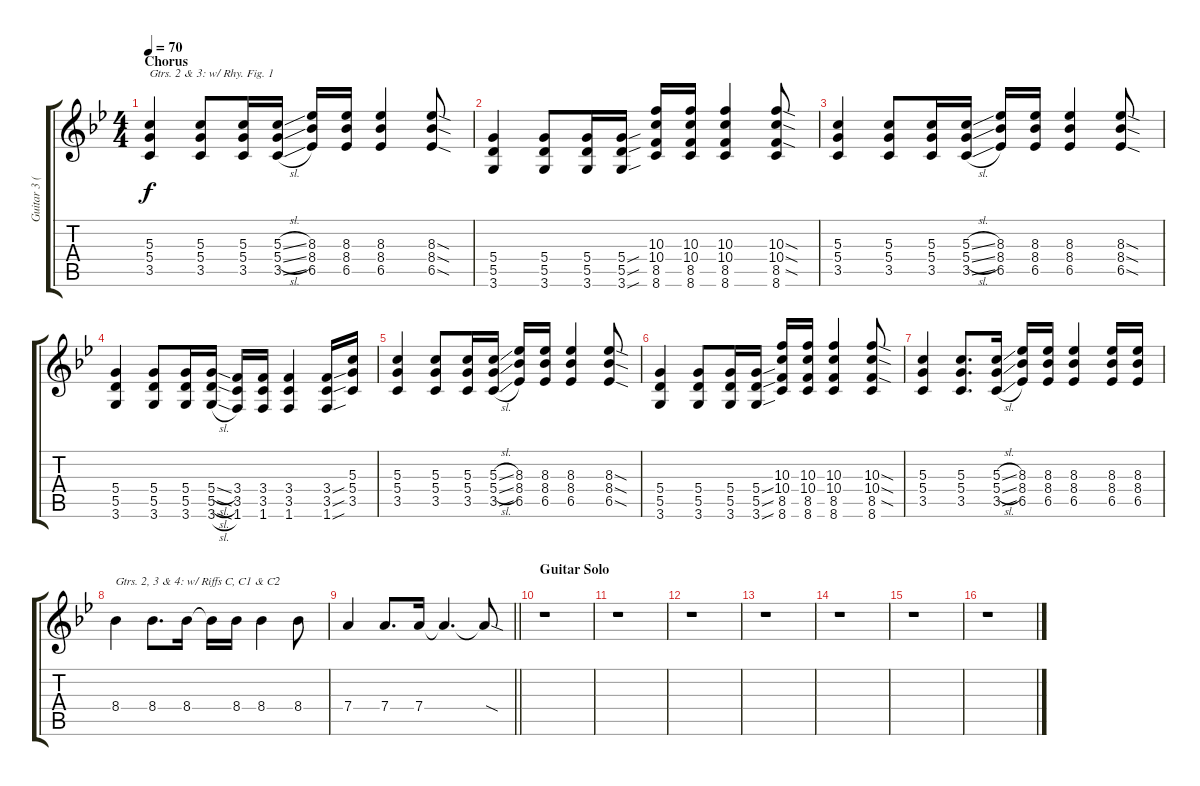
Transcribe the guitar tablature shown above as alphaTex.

\track ("Guitar 3 (dist.)" "Guitar 3 (") {instrument distortionguitar}
\staff {score tabs}
\tuning (E4 B3 G3 D3 A2 E2) {hide}
\ts (4 4)
\section ("" "Chorus")
\tempo 70
\clef g2
\ks gminor
(5.3 5.4 3.5).4{txt "Gtrs. 2 & 3: w/ Rhy. Fig. 1" dy f} (5.3 5.4 3.5).8 (5.3 5.4 3.5).16 (5.3{sl} 5.4{sl} 3.5{sl}).16 (8.3 8.4 6.5).16 (8.3 8.4 6.5).16 (8.3 8.4 6.5).4 (8.3{sod} 8.4{sod} 6.5{sod}).8 |
(5.4 5.5 3.6).4 (5.4 5.5 3.6).8 (5.4 5.5 3.6).16 (5.4{sou} 5.5{sou} 3.6{sou}).16 (10.3 10.4 8.5 8.6).16 (10.3 10.4 8.5 8.6).16 (10.3 10.4 8.5 8.6).4 (10.3{sod} 10.4{sod} 8.5{sod} 8.6).8 |
(5.3 5.4 3.5).4 (5.3 5.4 3.5).8 (5.3 5.4 3.5).16 (5.3{sl} 5.4{sl} 3.5{sl}).16 (8.3 8.4 6.5).16 (8.3 8.4 6.5).16 (8.3 8.4 6.5).4 (8.3{sod} 8.4{sod} 6.5{sod}).8 |
(5.4 5.5 3.6).4 (5.4 5.5 3.6).8 (5.4 5.5 3.6).16 (5.4{sl} 5.5{sl} 3.6{sl}).16 (3.4 3.5 1.6).16 (3.4 3.5 1.6).16 (3.4 3.5 1.6).4 (3.4{sou} 3.5{sou} 1.6{sou}).16 (5.3 5.4 3.5).16 |
(5.3 5.4 3.5).4 (5.3 5.4 3.5).8 (5.3 5.4 3.5).16 (5.3{sl} 5.4{sl} 3.5{sl}).16 (8.3 8.4 6.5).16 (8.3 8.4 6.5).16 (8.3 8.4 6.5).4 (8.3{sod} 8.4{sod} 6.5{sod}).8 |
(5.4 5.5 3.6).4 (5.4 5.5 3.6).8 (5.4 5.5 3.6).16 (5.4{sou} 5.5{sou} 3.6{sou}).16 (10.3 10.4 8.5 8.6).16 (10.3 10.4 8.5 8.6).16 (10.3 10.4 8.5 8.6).4 (10.3{sod} 10.4{sod} 8.5{sod} 8.6).8 |
(5.3 5.4 3.5).4 (5.3 5.4 3.5).8{d} (5.3{sl} 5.4{sl} 3.5{sl}).16 (8.3 8.4 6.5).16 (8.3 8.4 6.5).16 (8.3 8.4 6.5).4 (8.3 8.4 6.5).16 (8.3 8.4 6.5).16 |
8.4.4{txt "Gtrs. 2, 3 & 4: w/ Riffs C, C1 & C2"} 8.4.8{d} 8.4.16 8.4{t}.16 8.4.16 8.4.4 8.4.8 |
\barLineRight lightlight
7.4.4 7.4.8{d} 7.4.16 7.4{t}.4{d} 7.4{sod t}.8 |
\section ("" "Guitar Solo")
r.1 |
r.1 |
r.1 |
r.1 |
r.1 |
r.1 |
r.1
